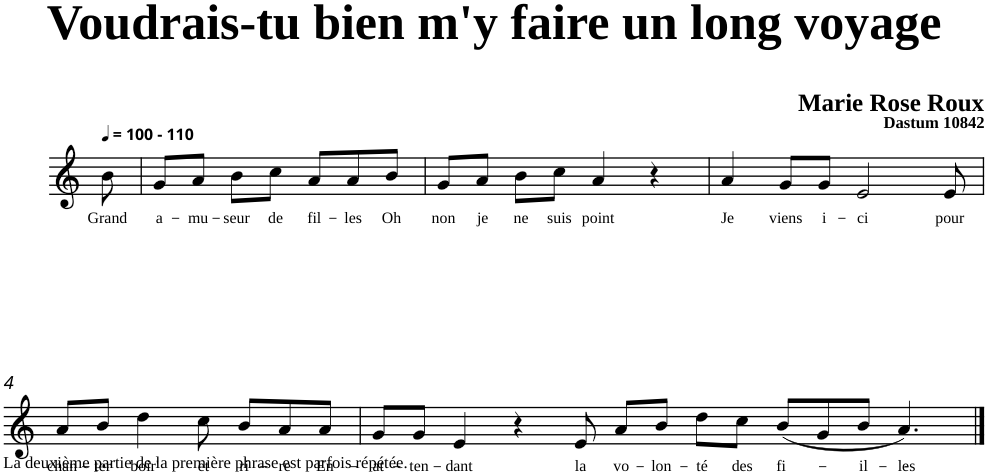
**kern	**text
*part1	*part1
*staff1	*staff1
*clefG2	*
*k[]	*
=	=
!LO:TX:a:B:t=- 110	!
!	!LO:LY:b
8b\	Grand
=1	=1
!	!LO:LY:b
8g/L	a-
!	!LO:LY:b
8a/J	-mu-
!	!LO:LY:b
8b\L	-seur
!	!LO:LY:b
8cc\J	de
!	!LO:LY:b
8a/L	fil-
!	!LO:LY:b
8a/	-les
!	!LO:LY:b
8b/J	Oh
=2	=2
!	!LO:LY:b
8g/L	non
!	!LO:LY:b
8a/J	je
!	!LO:LY:b
8b\L	ne
!	!LO:LY:b
8cc\J	suis
!	!LO:LY:b
4a/	point
4r	.
=3	=3
!	!LO:LY:b
4a/	Je
!	!LO:LY:b
8g/L	viens
!	!LO:LY:b
8g/J	i-
!	!LO:LY:b
2e/	-ci
!	!LO:LY:b
8e/	pour
!!LO:LB:g=z
=4	=4
!	!LO:LY:b
8a/L	chan-
!	!LO:LY:b
8b/J	-ter
!	!LO:LY:b
4dd\	boir'
!	!LO:LY:b
8cc\	et
!	!LO:LY:b
8b/L	ri-
!	!LO:LY:b
8a/	-re
!	!LO:LY:b
8a/J	En-
=5	=5
!	!LO:LY:b
8g/L	-at-
!	!LO:LY:b
8g/J	-ten-
!	!LO:LY:b
4e/	-dant
4r	.
!	!LO:LY:b
8e/	la
!	!LO:LY:b
8a/L	vo-
!	!LO:LY:b
8b/J	-lon-
!	!LO:LY:b
8dd\L	-té
!	!LO:LY:b
8cc\J	des
!	!LO:LY:b
(<8b/L	fi-
8g/	.
!	!LO:LY:b
8b/J	-il-
!	!LO:LY:b
4.a/)	-les-
==	==
*-	*-
